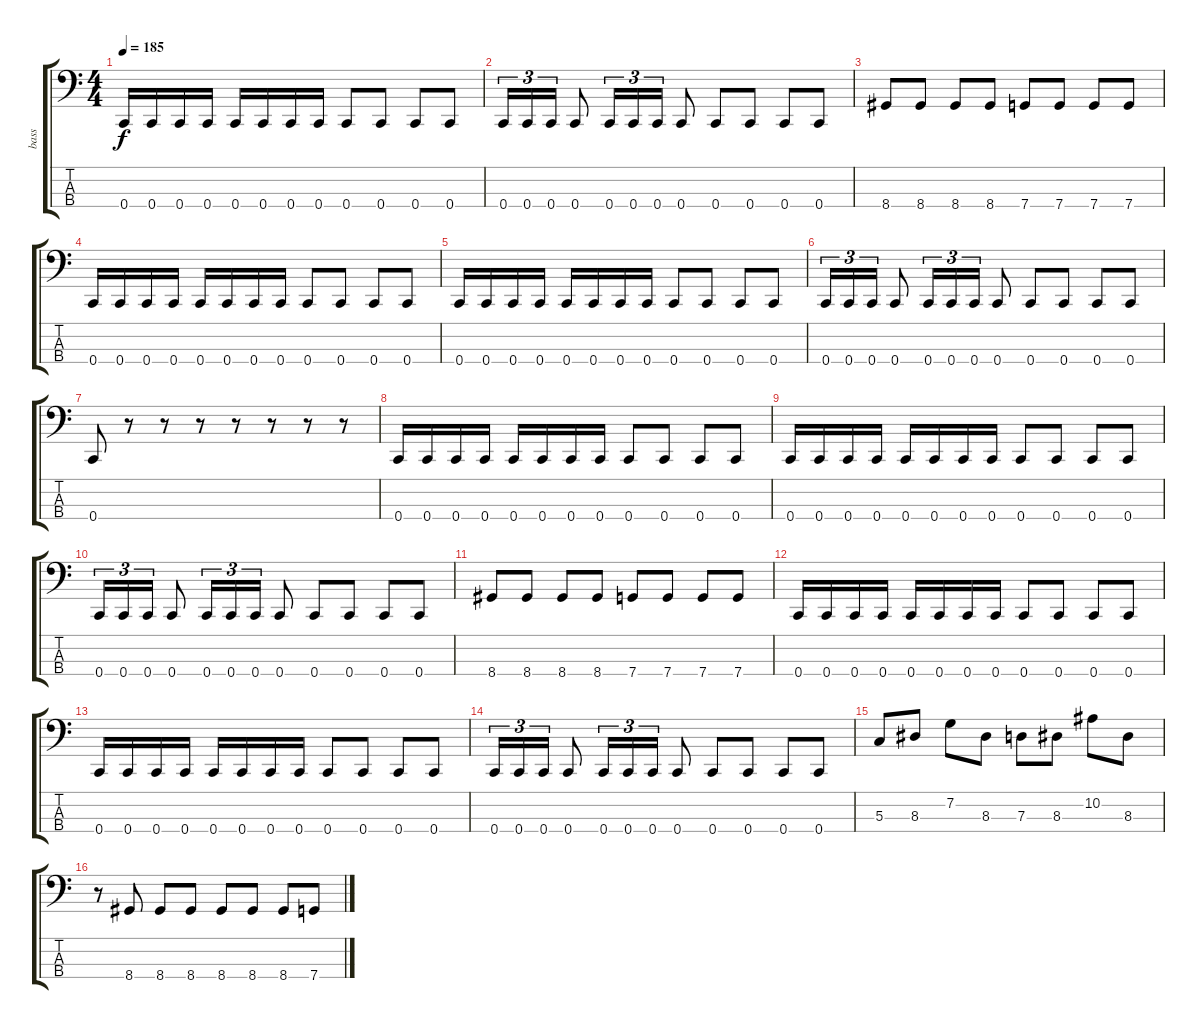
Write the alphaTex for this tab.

\track ("bass" "bass") {instrument electricbasspick}
\staff {score tabs}
\tuning (F2 C2 G1 C1) {hide}
\ts (4 4)
\tempo 185
\clef f4
\ks c
0.4.16{dy f} 0.4.16 0.4.16 0.4.16 0.4.16 0.4.16 0.4.16 0.4.16 0.4.8 0.4.8 0.4.8 0.4.8 |
0.4.16{tu (3 2)} 0.4.16{tu (3 2)} 0.4.16{tu (3 2)} 0.4.8 0.4.16{tu (3 2)} 0.4.16{tu (3 2)} 0.4.16{tu (3 2)} 0.4.8 0.4.8 0.4.8 0.4.8 0.4.8 |
8.4.8 8.4.8 8.4.8 8.4.8 7.4.8 7.4.8 7.4.8 7.4.8 |
0.4.16 0.4.16 0.4.16 0.4.16 0.4.16 0.4.16 0.4.16 0.4.16 0.4.8 0.4.8 0.4.8 0.4.8 |
0.4.16 0.4.16 0.4.16 0.4.16 0.4.16 0.4.16 0.4.16 0.4.16 0.4.8 0.4.8 0.4.8 0.4.8 |
0.4.16{tu (3 2)} 0.4.16{tu (3 2)} 0.4.16{tu (3 2)} 0.4.8 0.4.16{tu (3 2)} 0.4.16{tu (3 2)} 0.4.16{tu (3 2)} 0.4.8 0.4.8 0.4.8 0.4.8 0.4.8 |
0.4.8 r.8 r.8 r.8 r.8 r.8 r.8 r.8 |
0.4.16 0.4.16 0.4.16 0.4.16 0.4.16 0.4.16 0.4.16 0.4.16 0.4.8 0.4.8 0.4.8 0.4.8 |
0.4.16 0.4.16 0.4.16 0.4.16 0.4.16 0.4.16 0.4.16 0.4.16 0.4.8 0.4.8 0.4.8 0.4.8 |
0.4.16{tu (3 2)} 0.4.16{tu (3 2)} 0.4.16{tu (3 2)} 0.4.8 0.4.16{tu (3 2)} 0.4.16{tu (3 2)} 0.4.16{tu (3 2)} 0.4.8 0.4.8 0.4.8 0.4.8 0.4.8 |
8.4.8 8.4.8 8.4.8 8.4.8 7.4.8 7.4.8 7.4.8 7.4.8 |
0.4.16 0.4.16 0.4.16 0.4.16 0.4.16 0.4.16 0.4.16 0.4.16 0.4.8 0.4.8 0.4.8 0.4.8 |
0.4.16 0.4.16 0.4.16 0.4.16 0.4.16 0.4.16 0.4.16 0.4.16 0.4.8 0.4.8 0.4.8 0.4.8 |
0.4.16{tu (3 2)} 0.4.16{tu (3 2)} 0.4.16{tu (3 2)} 0.4.8 0.4.16{tu (3 2)} 0.4.16{tu (3 2)} 0.4.16{tu (3 2)} 0.4.8 0.4.8 0.4.8 0.4.8 0.4.8 |
5.3.8 8.3.8 7.2.8 8.3.8 7.3.8 8.3.8 10.2.8 8.3.8 |
r.8 8.4.8 8.4.8 8.4.8 8.4.8 8.4.8 8.4.8 7.4.8
